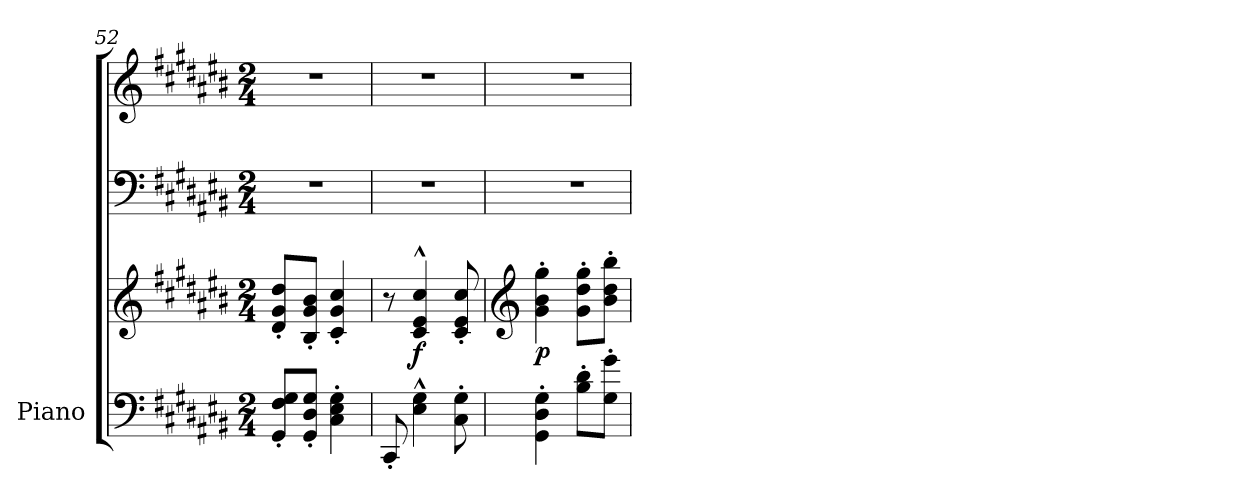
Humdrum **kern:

**kern	**kern	**kern	**kern	**dynam
*part1	*part1	*part1	*part1	*part1
*staff4	*staff3	*staff2	*staff1	*staff1/2/3/4
*I"Piano	*	*	*	*
*I'Pno.	*	*	*	*
*clefF4	*clefG2	*clefF4	*clefG2	*
*k[f#c#g#d#a#e#b#]	*k[f#c#g#d#a#e#b#]	*k[f#c#g#d#a#e#b#]	*k[f#c#g#d#a#e#b#]	*
*M2/4	*M2/4	*M2/4	*M2/4	*
=52	=52	=52	=52	=52
8GG#/' 8F#/' 8G#/'L	8d#/' 8g#/' 8dd#/'L	2r	2r	.
8GG#/' 8D#/' 8G#/'J	8B#/' 8g#/' 8b#/'J	.	.	.
4C#\' 4E#\' 4G#\'	4c#/' 4g#/' 4cc#/'	.	.	.
=53	=53	=53	=53	=53
8CC#'/	8r	2r	2r	.
!	!	!	!	!LO:DY:b=3
4E#\^^ 4G#\^^	4c#/^^ 4e#/^^ 4cc#/^^	.	.	f
8C#\' 8G#\'	8c#/' 8e#/' 8cc#/'	.	.	.
=54	=54	=54	=54	=54
*	*clefG2	*	*	*
!	!	!	!	!LO:DY:b=3
4GG#\' 4D#\' 4G#\'	4g#\' 4b#\' 4gg#\'	2r	2r	p
8B#\' 8d#\'L	8g#\' 8dd#\' 8gg#\'L	.	.	.
8G#\' 8g#\'J	8b#\' 8dd#\' 8bb#\'J	.	.	.
=	=	=	=	=
*-	*-	*-	*-	*-
